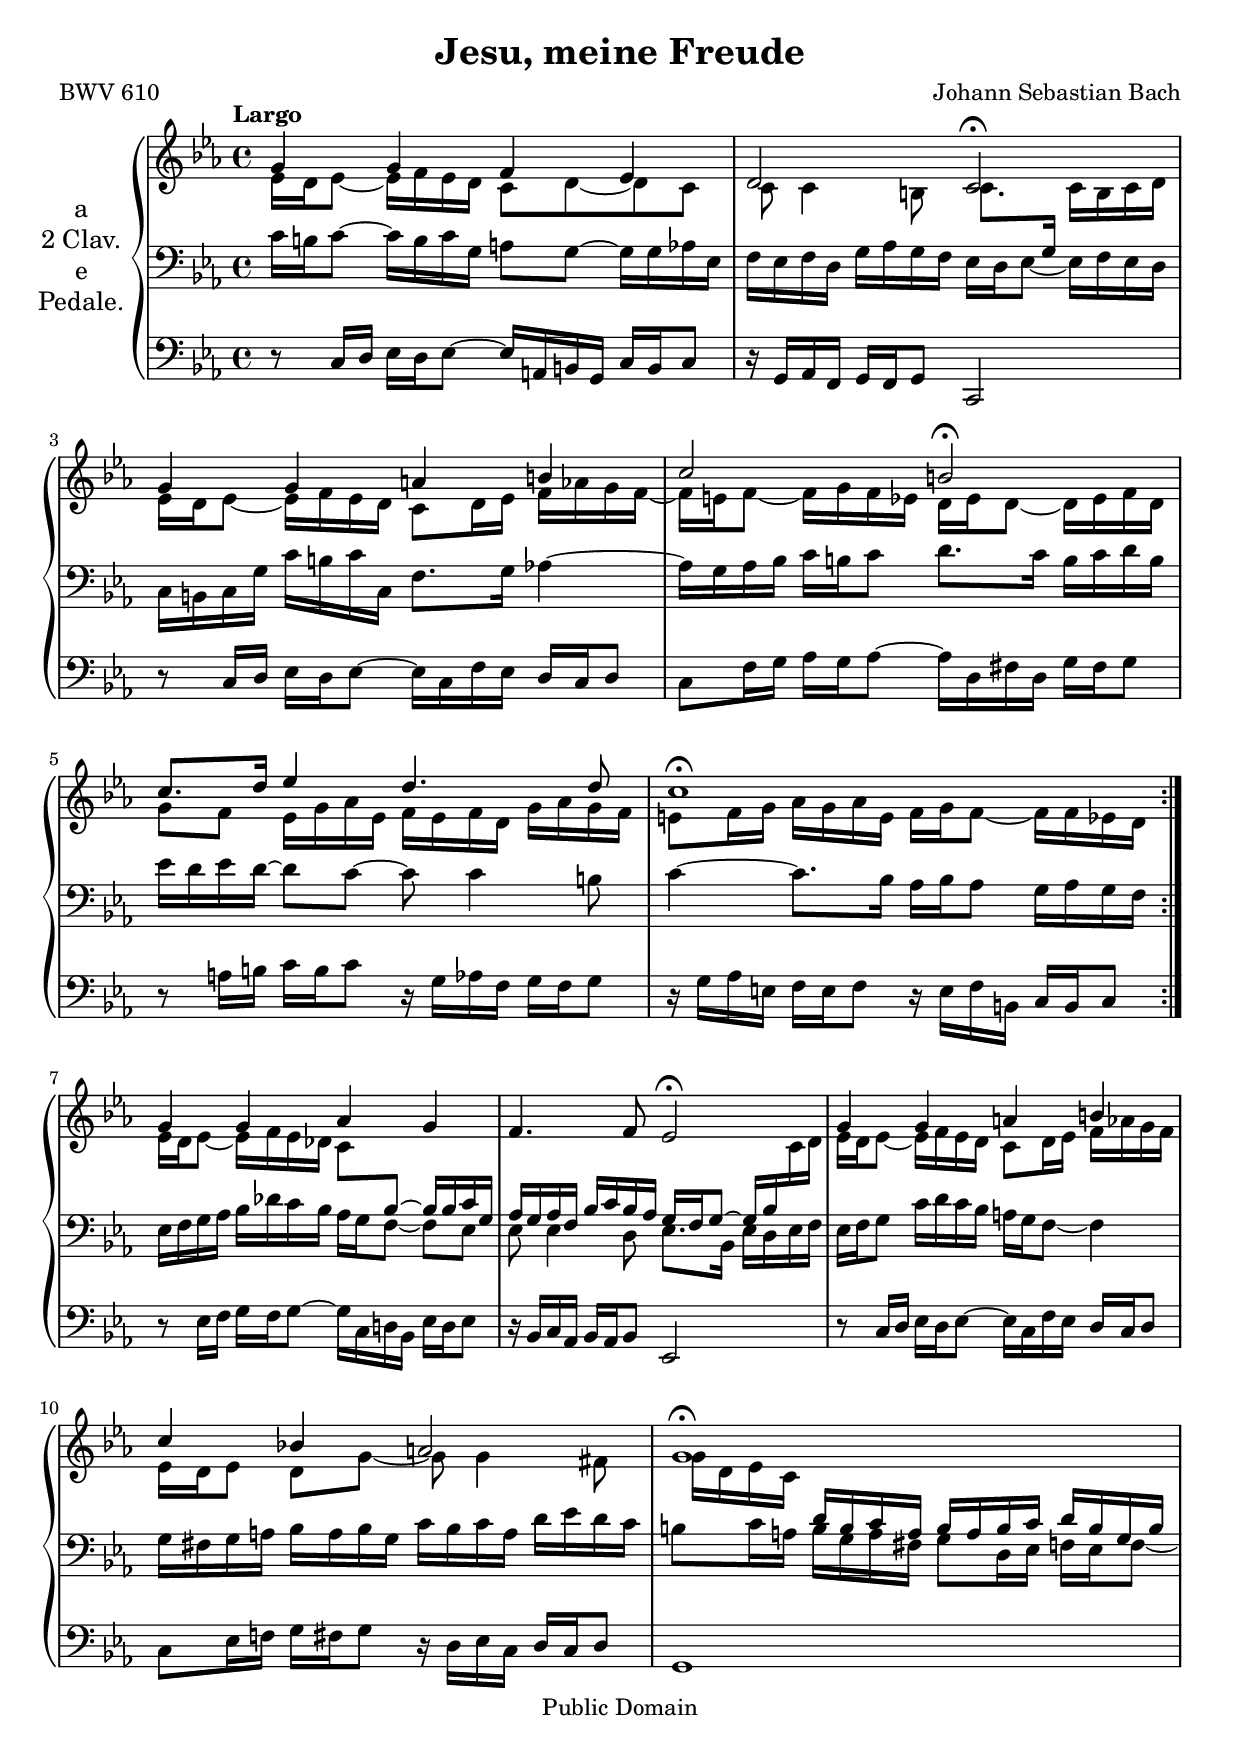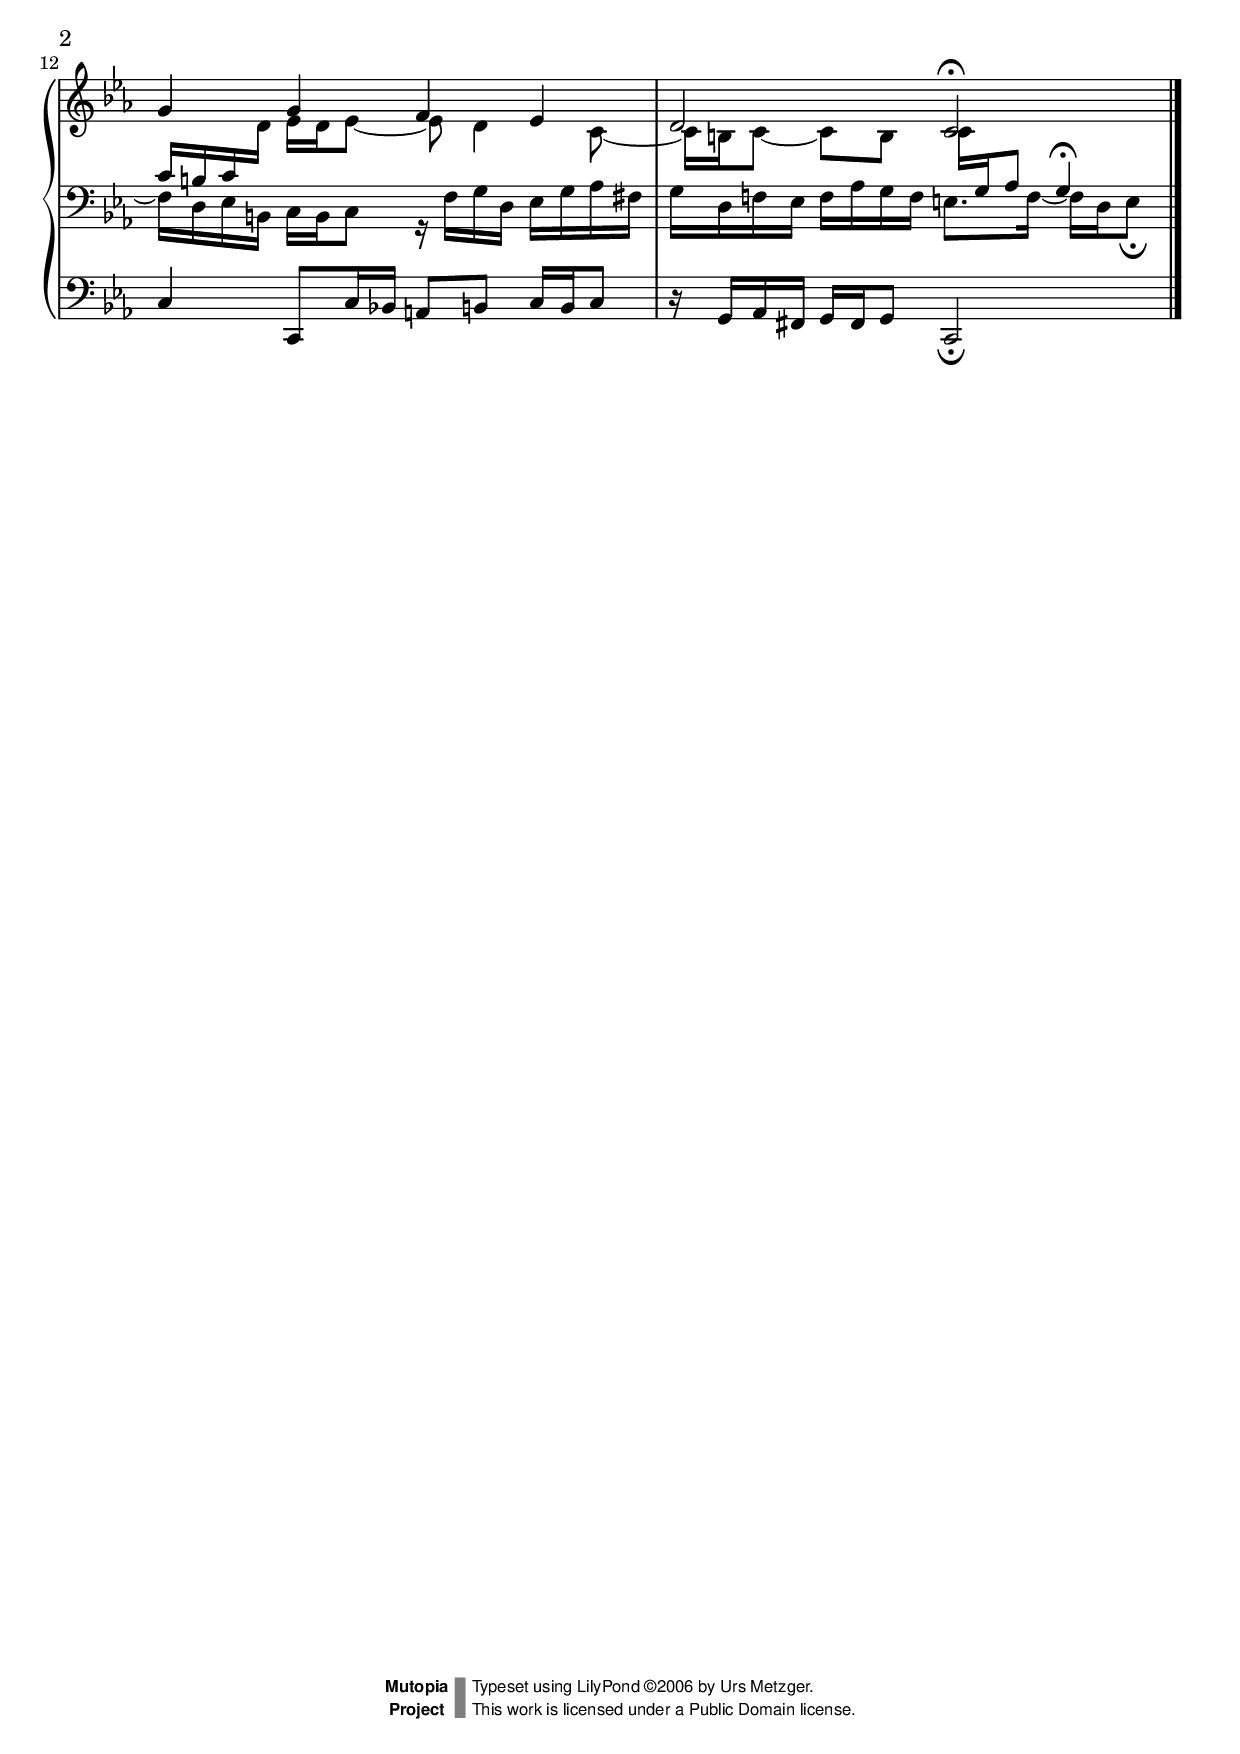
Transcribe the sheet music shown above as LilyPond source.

\version "2.21.0"
%\include "example-header.icmly"


\header {
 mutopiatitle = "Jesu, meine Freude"
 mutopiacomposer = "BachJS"
 poet = "BWV 610"
 %mutopiaopus = "BWV 610"
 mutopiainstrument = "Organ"
 date = ""
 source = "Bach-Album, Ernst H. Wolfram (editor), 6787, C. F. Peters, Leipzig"
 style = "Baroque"
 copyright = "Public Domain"
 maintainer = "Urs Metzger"
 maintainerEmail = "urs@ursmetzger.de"
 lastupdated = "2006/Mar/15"

 title = "Jesu, meine Freude"
 composer = "Johann Sebastian Bach"
 %opus="BWV 610"

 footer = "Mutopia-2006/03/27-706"
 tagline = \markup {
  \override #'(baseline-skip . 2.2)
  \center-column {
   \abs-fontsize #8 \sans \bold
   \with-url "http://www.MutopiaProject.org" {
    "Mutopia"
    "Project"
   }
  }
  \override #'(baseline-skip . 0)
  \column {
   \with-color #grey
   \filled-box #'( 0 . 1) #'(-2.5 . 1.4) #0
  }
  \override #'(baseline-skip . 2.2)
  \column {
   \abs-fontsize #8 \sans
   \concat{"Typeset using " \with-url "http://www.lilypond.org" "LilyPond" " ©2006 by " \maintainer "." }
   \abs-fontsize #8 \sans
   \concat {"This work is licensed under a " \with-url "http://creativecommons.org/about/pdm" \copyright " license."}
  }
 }
}

\include "deutsch.ly"

global = {
   \key c \minor
   \time 4/4
   \tempo Largo
   \accidentalStyle default
}

halsup = {
  \voiceOne
}

halsdown = {
  \voiceTwo
}

staffup = {
   \change Staff = "right" \halsdown
}

staffdown = {
   \change Staff = "left" \halsup
}

sopran = {
   \new Voice \relative g' {
      \global
      \halsup
      \repeat volta 2 {
         g4 g f es
         d2 c\fermata
         g'4 g a h
         c2 h\fermata
         %% Takt 5 ==============================================
         c8. d16 es4 d4. d8
         c1\fermata
      }
      g4 g as g
      f4. f8 es2\fermata
      g4 g a h
      %% Takt 10 =============================================
      c4 b! a2
      g1\fermata
      g4 g f es
      d2 c2\fermata \bar "|."
   }
}

alt = {
   \new Voice \relative es' {
      \global
      \halsdown
      \repeat volta 2 {
         es16 d es8~ 16 f es d c8 d~ d c
         c8 c4 h8 c8. \staffdown g16 \staffup c h c d
         es16 d es8~ 16 f es d c8 d16 es f as g f~
         16 e f8~ 16 g f es d es d8~ 16 es f d
         %% Takt 5 ==============================================
         g8 f es16 g as es f es f d g as g f
         e8 f16 g as g as e f g f8~ 16 f es d
      }
      es16 d es8~ 16 f es des c8 \staffdown b~ 16 b c g
      as16 g as f b c b as g f g8~ 16 b \staffup c d
      es16 d es8~ 16 f es d c8 d16 es f as g f
      %% Takt 10 =============================================
      es16 d es8 d g~g g4 fis8
      g16 d es c \staffdown d h c a h a h c d h g h
      c16 h c \staffup d es d es8~ 8 d4 c8~
      16 h c8~ 8 h c16 \staffdown g as8 g4\fermata
   }
}

tenor = {
   \new Voice \relative {
      \global
      \repeat volta 2 {
         c'16 h c8~ 16 h c g a8 g~ 16 g as es
         f16 es f d g as g f es d \tieDown es8~ 16 \tieNeutral f es d
         c16 h c g' c h c c, f8. g16 as!4~
         16 g as b c h c8 d8. c16 h c d h
         %% Takt 5 ==============================================
         es16 d es d~ 8 c~c c4 h8
         c4~ 8. b16 as b as8 g16 as g f
      }
      \halsdown es16 f g as b des c b as g f8~ 8 es
      es8 es4 d8 es8. b16 es d es f
      es16 f g8 c16 d c b a g f8~ 4
      %% Takt 10 =============================================
      g16 fis g a b a b g c b c a d es d c
      h8 c16 a h g a fis g8 d16 es f es f8~
      16 d es h c h c8 r16 f g d es g as fis
      g16 d f! es f as g f e8. f16~ 16 d e8\fermata
   }
}

right = {
   \clef treble
   <<
   \alt
   \sopran
   >>
}

left = {
   \clef bass
   <<
   \tenor
   >>
}

pedal = {
   \global
   \clef "bass"
   \relative {
      \repeat volta 2 {
         r8 c16 d es d es8~ 16 a, h g c h c8
         r16 g as f g f g8 c,2
         r8 c'16 d es d es8~ 16 c f es d c d8
         c8 f16 g as g as8~ 16 d, fis d g fis g8
         %% Takt 5 ==============================================
         r8 a16 h c h c8
         r16 g as f g f g8
         r16 g as e f e f8 r16 e f h, c h c8
      }
      r8 es16  f g f g8~ 16 c, d! b es d es8
      r16 b c as b as b8 es,2
      r8 c'16 d es d es8~ 16 c f es d c d8
      %% Takt 10 =============================================
      c8 es16 f! g fis g8 r16 d es c d c d8
      g,1
      c4 c,8 c'16 b! a8 h c16 h c8
      r16 g as fis g fis g8 c,2_\fermata
   }
}

\score {
   \new PianoStaff
      { \set PianoStaff.instrumentName = \markup { \large \center-column {
          "a" "" "2 Clav." "" "e"  ""  "Pedale." } \hspace #0.5 }
      <<
         \context Staff = right
         {
            \context Voice = right \right
         }
         \context Staff = left {
            \context Voice = left \left
         }
         \context Staff = pedal {
            \context Voice = pedal \pedal
         }
      >>
   }
   \layout{}
   \midi {
    \tempo 4=60
  }
}
